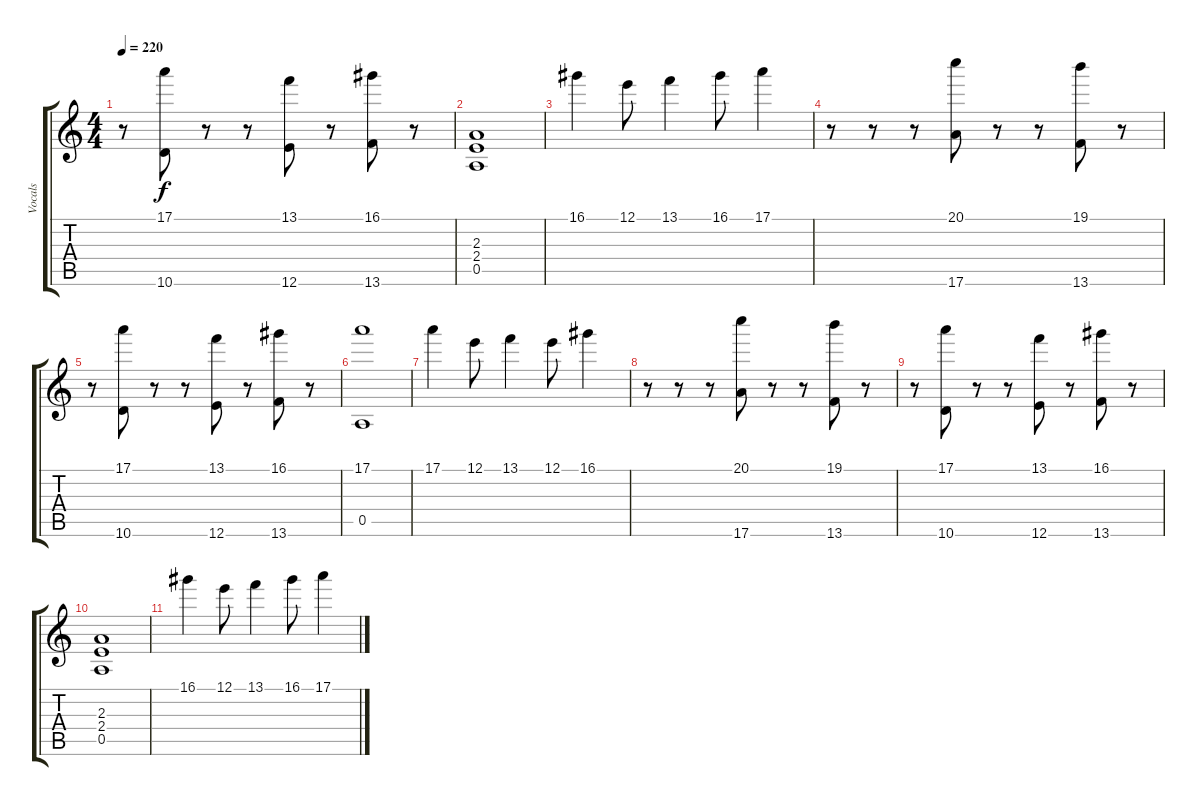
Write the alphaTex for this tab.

\track ("Vocals" "Vocals") {instrument acousticguitarsteel}
\staff {score tabs}
\tuning (E4 B3 G3 D3 A2 E2) {hide}
\ts (4 4)
\tempo 220
\clef g2
\ks c
r.8{dy f} (17.1 10.6).8 r.8 r.8 (13.1 12.6).8 r.8 (16.1 13.6).8 r.8 |
(2.3 2.4 0.5).1 |
16.1.4 12.1.8 13.1.4 16.1.8 17.1.4 |
r.8 r.8 r.8 (20.1 17.6).8 r.8 r.8 (19.1 13.6).8 r.8 |
r.8 (17.1 10.6).8 r.8 r.8 (13.1 12.6).8 r.8 (16.1 13.6).8 r.8 |
(17.1 0.5).1 |
17.1.4 12.1.8 13.1.4 12.1.8 16.1.4 |
r.8 r.8 r.8 (20.1 17.6).8 r.8 r.8 (19.1 13.6).8 r.8 |
r.8 (17.1 10.6).8 r.8 r.8 (13.1 12.6).8 r.8 (16.1 13.6).8 r.8 |
(2.3 2.4 0.5).1 |
16.1.4 12.1.8 13.1.4 16.1.8 17.1.4
